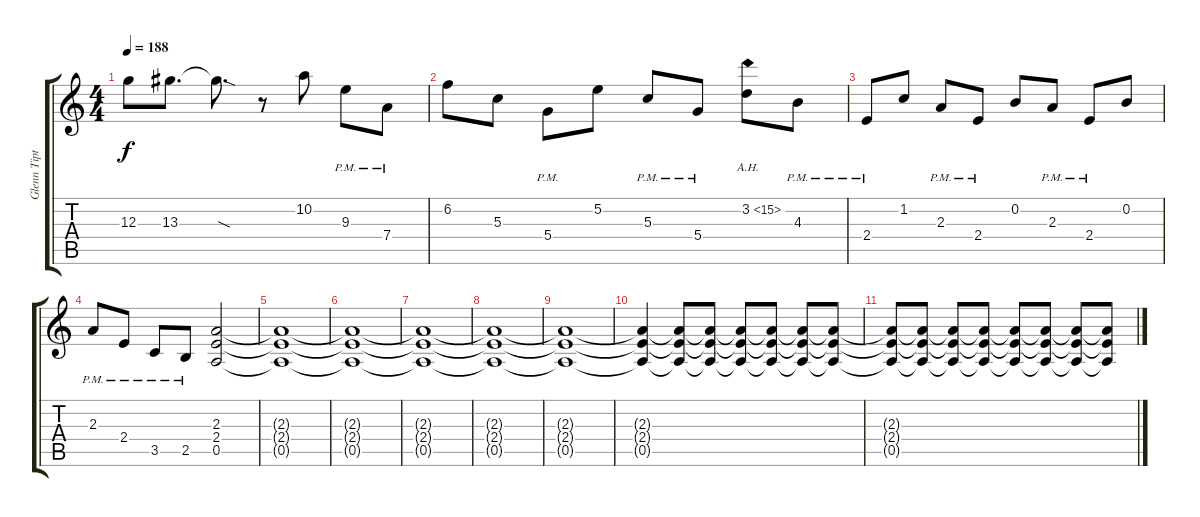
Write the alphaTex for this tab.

\track ("Glenn Tipton" "Glenn Tipt") {instrument distortionguitar}
\staff {score tabs}
\tuning (E4 B3 G3 D3 A2 E2) {hide}
\ts (4 4)
\tempo 188
\clef g2
\ks c
12.3{t}.8{dy f} 13.3.8{d} 13.3{sod t}.8{d} r.8 10.2.8 9.3{pm}.8 7.4{pm}.8 |
6.2.8 5.3.8 5.4{pm}.8 5.2.8 5.3{pm}.8 5.4{pm}.8 3.2{ah 12}.8 4.3{pm}.8 |
2.4{pm}.8 1.2.8 2.3{pm}.8 2.4{pm}.8 0.2.8 2.3{pm}.8 2.4{pm}.8 0.2.8 |
2.3{pm}.8 2.4{pm}.8 3.5{pm}.8 2.5{pm}.8 (2.3 2.4 0.5).2 |
(2.3{t} 2.4{t} 0.5{t}).1 |
(2.3{t} 2.4{t} 0.5{t}).1 |
(2.3{t} 2.4{t} 0.5{t}).1 |
(2.3{t} 2.4{t} 0.5{t}).1 |
(2.3{t} 2.4{t} 0.5{t}).1 |
(2.3{t} 2.4{t} 0.5{t}).4 (2.3{t} 2.4{t} 0.5{t}).8{volume 13} (2.3{t} 2.4{t} 0.5{t}).8{volume 12} (2.3{t} 2.4{t} 0.5{t}).8{volume 11} (2.3{t} 2.4{t} 0.5{t}).8{volume 10} (2.3{t} 2.4{t} 0.5{t}).8{volume 9} (2.3{t} 2.4{t} 0.5{t}).8{volume 8} |
(2.3{t} 2.4{t} 0.5{t}).8{volume 7} (2.3{t} 2.4{t} 0.5{t}).8{volume 6} (2.3{t} 2.4{t} 0.5{t}).8{volume 5} (2.3{t} 2.4{t} 0.5{t}).8{volume 4} (2.3{t} 2.4{t} 0.5{t}).8{volume 3} (2.3{t} 2.4{t} 0.5{t}).8{volume 2} (2.3{t} 2.4{t} 0.5{t}).8{volume 1} (2.3{t} 2.4{t} 0.5{t}).8{volume 0}
